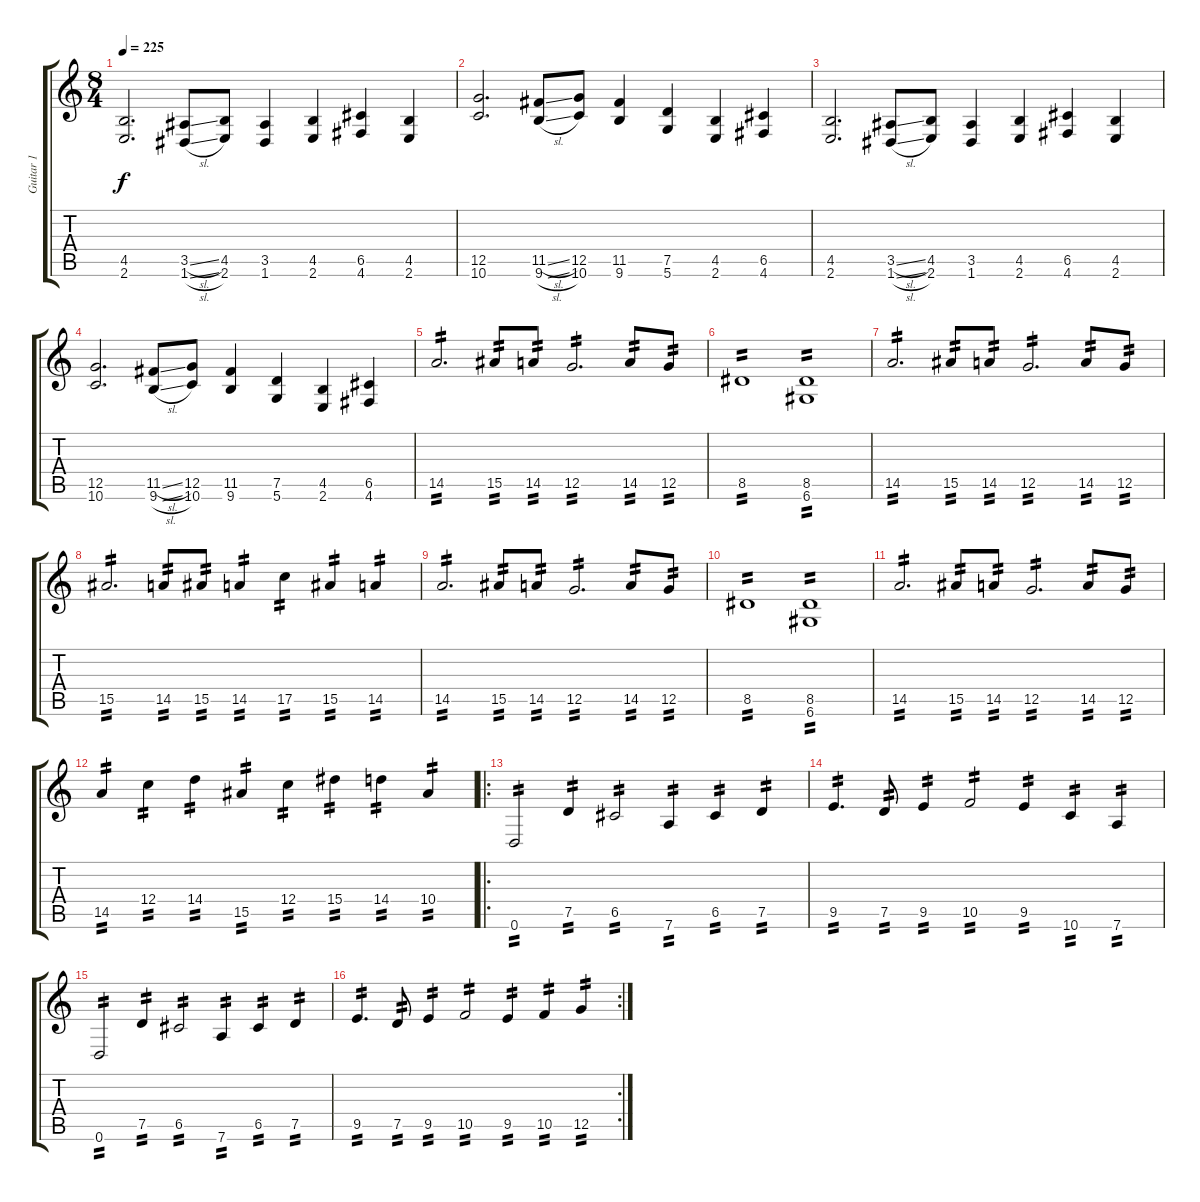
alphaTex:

\track ("Guitar 1" "Guitar 1") {instrument distortionguitar}
\staff {score tabs}
\tuning (D4 A3 F3 C3 G2 D2) {hide}
\ts (8 4)
\tempo 225
\clef g2
\ks c
(4.5 2.6).2{d dy f} (3.5{sl} 1.6{sl}).8 (4.5 2.6).8 (3.5 1.6).4 (4.5 2.6).4 (6.5 4.6).4 (4.5 2.6).4 |
(12.5 10.6).2{d} (11.5{sl} 9.6{sl}).8 (12.5 10.6).8 (11.5 9.6).4 (7.5 5.6).4 (4.5 2.6).4 (6.5 4.6).4 |
(4.5 2.6).2{d} (3.5{sl} 1.6{sl}).8 (4.5 2.6).8 (3.5 1.6).4 (4.5 2.6).4 (6.5 4.6).4 (4.5 2.6).4 |
(12.5 10.6).2{d} (11.5{sl} 9.6{sl}).8 (12.5 10.6).8 (11.5 9.6).4 (7.5 5.6).4 (4.5 2.6).4 (6.5 4.6).4 |
14.5.2{d tp 2} 15.5.8{tp 2} 14.5.8{tp 2} 12.5.2{d tp 2} 14.5.8{tp 2} 12.5.8{tp 2} |
8.5.1{tp 2} (8.5 6.6).1{tp 2} |
14.5.2{d tp 2} 15.5.8{tp 2} 14.5.8{tp 2} 12.5.2{d tp 2} 14.5.8{tp 2} 12.5.8{tp 2} |
15.5.2{d tp 2} 14.5.8{tp 2} 15.5.8{tp 2} 14.5.4{tp 2} 17.5.4{tp 2} 15.5.4{tp 2} 14.5.4{tp 2} |
14.5.2{d tp 2} 15.5.8{tp 2} 14.5.8{tp 2} 12.5.2{d tp 2} 14.5.8{tp 2} 12.5.8{tp 2} |
8.5.1{tp 2} (8.5 6.6).1{tp 2} |
14.5.2{d tp 2} 15.5.8{tp 2} 14.5.8{tp 2} 12.5.2{d tp 2} 14.5.8{tp 2} 12.5.8{tp 2} |
14.5.4{tp 2} 12.4.4{tp 2} 14.4.4{tp 2} 15.5.4{tp 2} 12.4.4{tp 2} 15.4.4{tp 2} 14.4.4{tp 2} 10.4.4{tp 2} |
\ro
0.6.2{tp 2} 7.5.4{tp 2} 6.5.2{tp 2} 7.6.4{tp 2} 6.5.4{tp 2} 7.5.4{tp 2} |
9.5.4{d tp 2} 7.5.8{tp 2} 9.5.4{tp 2} 10.5.2{tp 2} 9.5.4{tp 2} 10.6.4{tp 2} 7.6.4{tp 2} |
0.6.2{tp 2} 7.5.4{tp 2} 6.5.2{tp 2} 7.6.4{tp 2} 6.5.4{tp 2} 7.5.4{tp 2} |
\rc 2
9.5.4{d tp 2} 7.5.8{tp 2} 9.5.4{tp 2} 10.5.2{tp 2} 9.5.4{tp 2} 10.5.4{tp 2} 12.5.4{tp 2}
